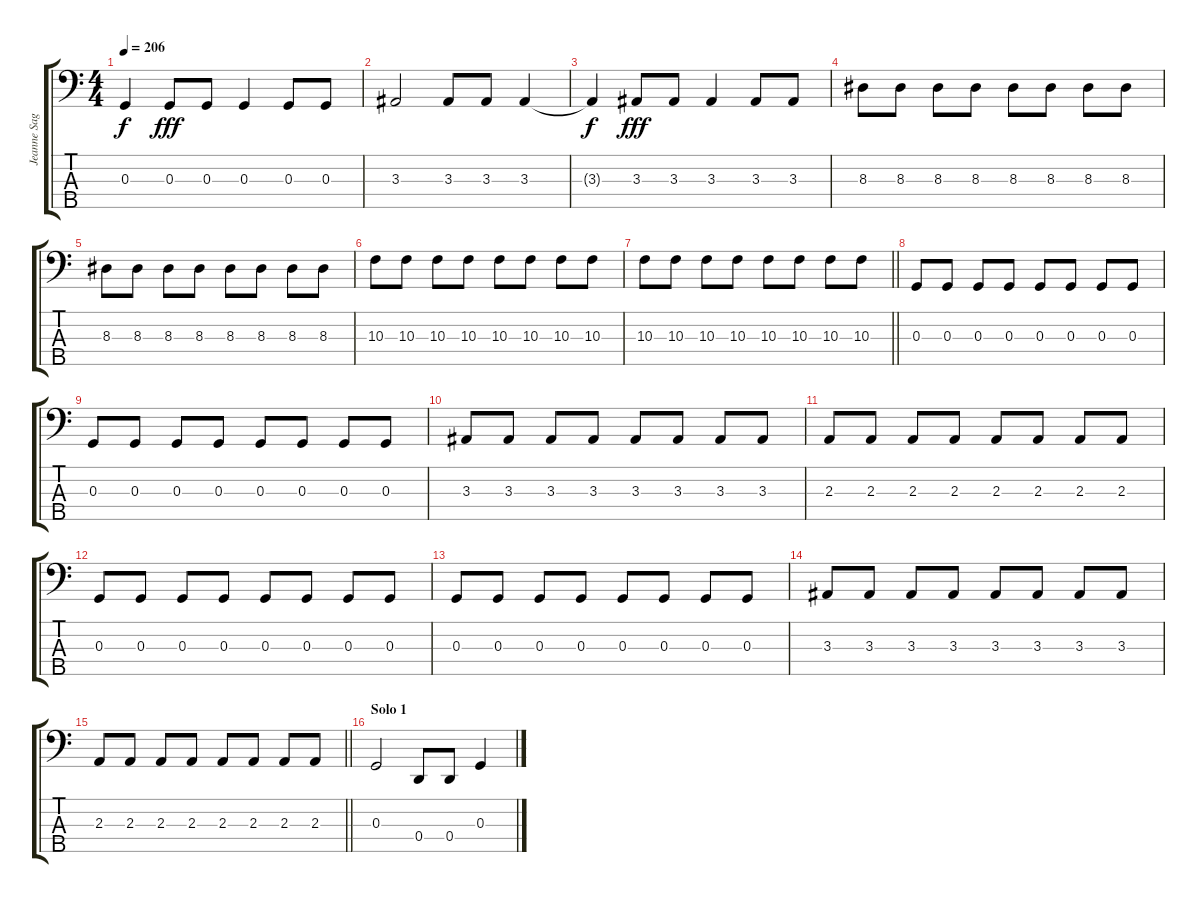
\track ("Jeanne Sagan" "Jeanne Sag") {instrument electricbasspick}
\staff {score tabs}
\tuning (F2 C2 G1 D1 A0) {hide}
\ts (4 4)
\tempo 206
\clef f4
\ks c
0.3{t}.4{dy f} 0.3.8{dy fff} 0.3.8 0.3.4 0.3.8 0.3.8 |
3.3.2 3.3.8 3.3.8 3.3.4 |
3.3{t}.4{dy f} 3.3.8{dy fff} 3.3.8 3.3.4 3.3.8 3.3.8 |
8.3.8 8.3.8 8.3.8 8.3.8 8.3.8 8.3.8 8.3.8 8.3.8 |
8.3.8 8.3.8 8.3.8 8.3.8 8.3.8 8.3.8 8.3.8 8.3.8 |
10.3.8 10.3.8 10.3.8 10.3.8 10.3.8 10.3.8 10.3.8 10.3.8 |
\barLineRight lightlight
10.3.8 10.3.8 10.3.8 10.3.8 10.3.8 10.3.8 10.3.8 10.3.8 |
0.3.8 0.3.8 0.3.8 0.3.8 0.3.8 0.3.8 0.3.8 0.3.8 |
0.3.8 0.3.8 0.3.8 0.3.8 0.3.8 0.3.8 0.3.8 0.3.8 |
3.3.8 3.3.8 3.3.8 3.3.8 3.3.8 3.3.8 3.3.8 3.3.8 |
2.3.8 2.3.8 2.3.8 2.3.8 2.3.8 2.3.8 2.3.8 2.3.8 |
0.3.8 0.3.8 0.3.8 0.3.8 0.3.8 0.3.8 0.3.8 0.3.8 |
0.3.8 0.3.8 0.3.8 0.3.8 0.3.8 0.3.8 0.3.8 0.3.8 |
3.3.8 3.3.8 3.3.8 3.3.8 3.3.8 3.3.8 3.3.8 3.3.8 |
\barLineRight lightlight
2.3.8 2.3.8 2.3.8 2.3.8 2.3.8 2.3.8 2.3.8 2.3.8 |
\section ("" "Solo 1")
0.3.2 0.4.8 0.4.8 0.3.4
